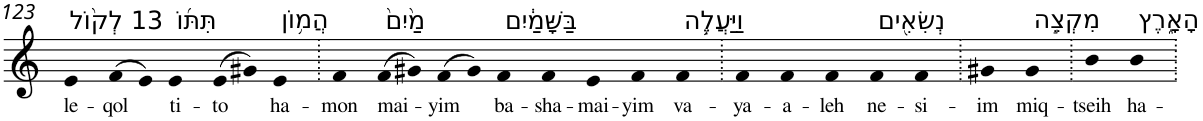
**kern	**text
*part1	*part1
*staff1	*staff1
*I"Piano	*
*I'Pno	*
!!LO:PB:g=z
*clefG2	*
*k[]	*
=123	=123
!LO:TX:a:t=13 לְק֨וֹל	!
!	!LO:LY:b
4e	le-
!	!LO:LY:b
(>8f	-qol
8e)	.
!LO:TX:a:t=תִּתּ֜וֹ	!
!	!LO:LY:b
4e	ti-
!	!LO:LY:b
(>8e	-to
8g#X)	.
!LO:TX:a:t=הֲמ֥וֹן	!
!	!LO:LY:b
4e	ha-
=124.	=124.
!	!LO:LY:b
4f	-mon
!LO:TX:a:t=מַ֙יִם֙	!
!	!LO:LY:b
(>8f	mai-
8g#X)	.
!	!LO:LY:b
(>8f	-yim
8g#)	.
!LO:TX:a:t=בַּשָּׁמַ֔יִם	!
!	!LO:LY:b
4f	ba-
!	!LO:LY:b
4f	-sha-
!	!LO:LY:b
4e	-mai-
!	!LO:LY:b
4f	-yim
!LO:TX:a:t=וַיַּעֲלֶ֥ה	!
!	!LO:LY:b
4f	va-
=125.	=125.
!	!LO:LY:b
4f	-ya-
!	!LO:LY:b
4f	-a-
!	!LO:LY:b
4f	-leh
!LO:TX:a:t=נְשִׂאִ֖ים	!
!	!LO:LY:b
4f	ne-
!	!LO:LY:b
4f	-si-
=126.	=126.
!	!LO:LY:b
4g#X	-im
!LO:TX:a:t=מִקְצֵ֣ה	!
!	!LO:LY:b
4g#	miq-
=127.	=127.
!	!LO:LY:b
4b	-tseih
!LO:TX:a:t=הָאָ֑רֶץ	!
!	!LO:LY:b
4b	ha-
=.	=.
*-	*-
